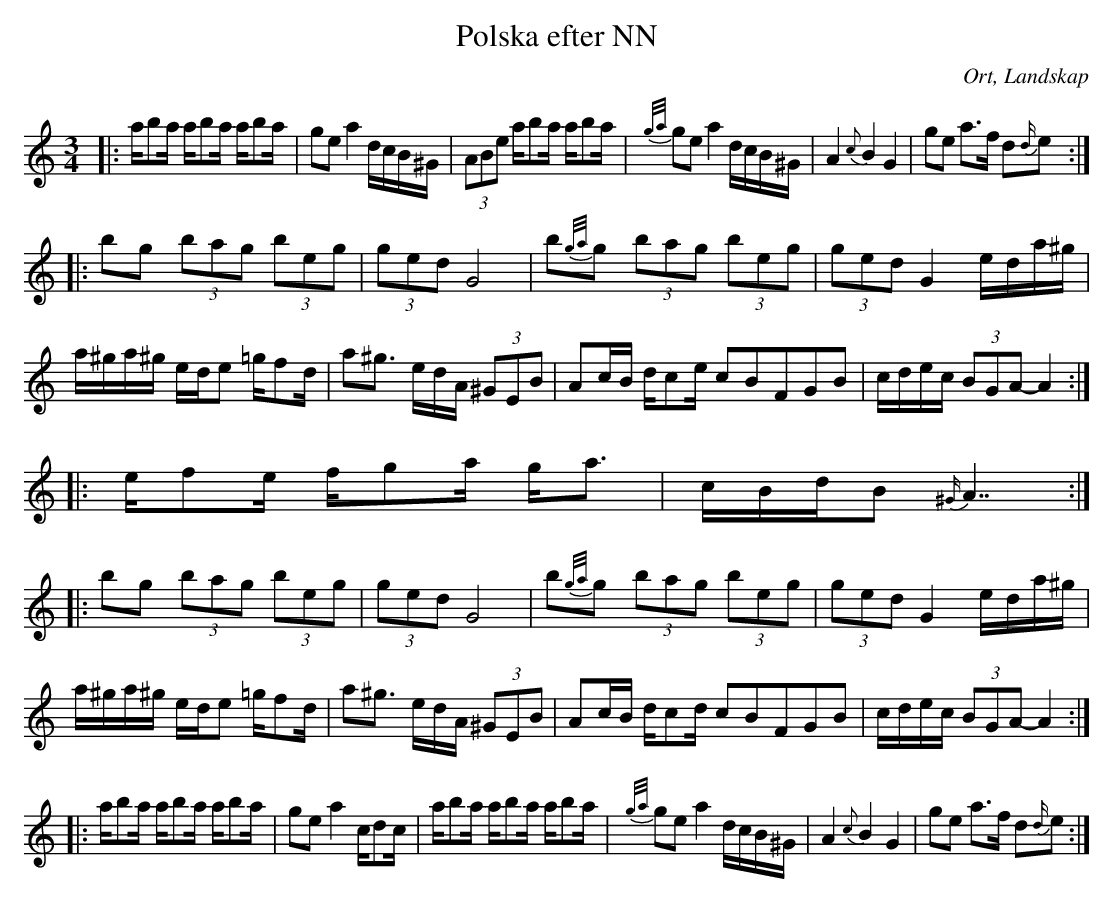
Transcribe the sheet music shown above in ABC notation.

X:1
T:Polska efter NN
O:Ort, Landskap
M:3/4
L:1/8
K:C
|: a/ba/ a/ba/ a/ba/|ge a2 d/c/B/^G/| (3ABe a/ba/ a/ba/ | {g/a/}ge a2 d/c/B/^G/| A2 {c}B2 G2 | ge a>f d{d/}e:|
|:bg (3bag (3beg| (3ged G4 |b{g/a/}g (3bag (3beg| (3ged G2 e/d/a/^g/| a/^g/a/^g/ e/d/e =g/fd/ |a^g3/2 /e/d/A/ (3^GEB| Ac/B/ d/ce/ c2/5B2/5F2/5G2/5B2/5|  c/d/e/c/ (3BGA-A2 :|
|:e/fe/ f/ga/ g/a3/2 |c/B/d/B {^G/}A7/2:|
|:bg (3bag (3beg| (3ged G4 |b{g/a/}g (3bag (3beg| (3ged G2 e/d/a/^g/| a/^g/a/^g/ e/d/e =g/fd/ |a^g3/2 /e/d/A/ (3^GEB| Ac/B/ d/cd/ c2/5B2/5F2/5G2/5B2/5|  c/d/e/c/ (3BGA-A2 :|
|: a/ba/ a/ba/ a/ba/|ge a2 c/dc/| a/ba/ a/ba/ a/ba/ | {g/a/}ge a2 d/c/B/^G/| A2 {c}B2 G2 | ge a>f d{d/}e:|
